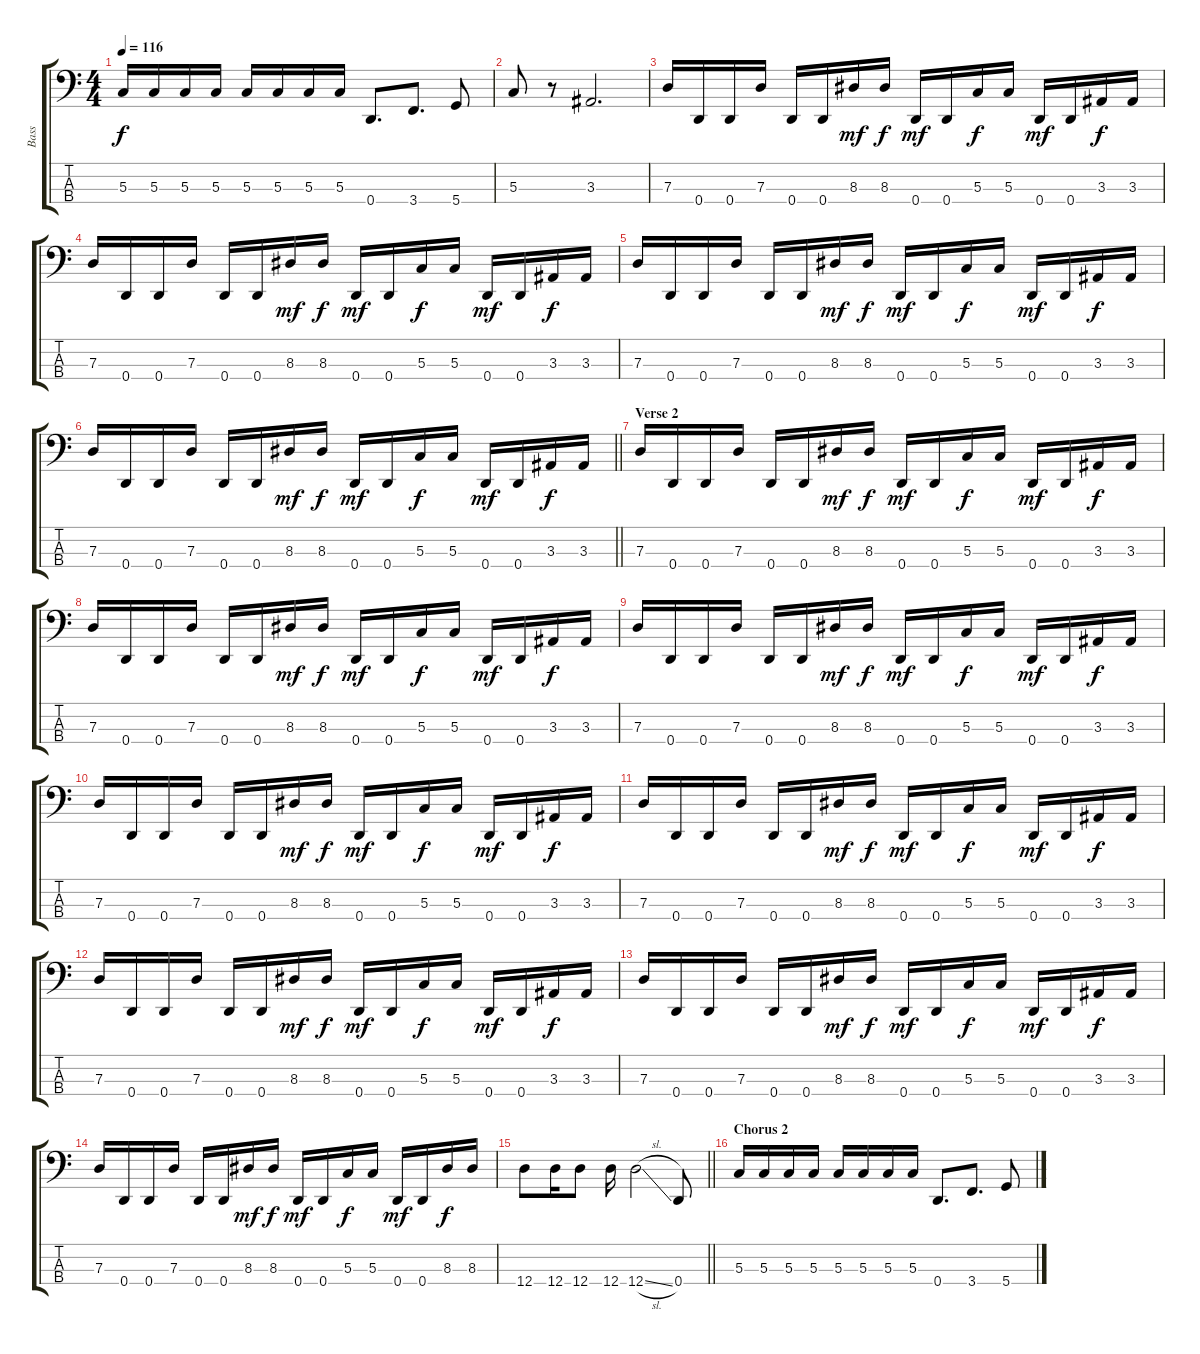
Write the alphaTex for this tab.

\track ("Bass" "Bass") {instrument electricbassfinger}
\staff {score tabs}
\tuning (F2 C2 G1 D1) {hide}
\ts (4 4)
\tempo 116
\clef f4
\ks c
5.3.16{dy f} 5.3.16 5.3.16 5.3.16 5.3.16 5.3.16 5.3.16 5.3.16 0.4.8{d} 3.4.8{d} 5.4.8 |
5.3.8 r.8 3.3.2{d} |
7.3.16 0.4.16 0.4.16 7.3.16 0.4.16 0.4.16 8.3.16{dy mf} 8.3.16{dy f} 0.4.16{dy mf} 0.4.16 5.3.16{dy f} 5.3.16 0.4.16{dy mf} 0.4.16 3.3.16{dy f} 3.3.16 |
7.3.16 0.4.16 0.4.16 7.3.16 0.4.16 0.4.16 8.3.16{dy mf} 8.3.16{dy f} 0.4.16{dy mf} 0.4.16 5.3.16{dy f} 5.3.16 0.4.16{dy mf} 0.4.16 3.3.16{dy f} 3.3.16 |
7.3.16 0.4.16 0.4.16 7.3.16 0.4.16 0.4.16 8.3.16{dy mf} 8.3.16{dy f} 0.4.16{dy mf} 0.4.16 5.3.16{dy f} 5.3.16 0.4.16{dy mf} 0.4.16 3.3.16{dy f} 3.3.16 |
\barLineRight lightlight
7.3.16 0.4.16 0.4.16 7.3.16 0.4.16 0.4.16 8.3.16{dy mf} 8.3.16{dy f} 0.4.16{dy mf} 0.4.16 5.3.16{dy f} 5.3.16 0.4.16{dy mf} 0.4.16 3.3.16{dy f} 3.3.16 |
\section ("" "Verse 2")
7.3.16 0.4.16 0.4.16 7.3.16 0.4.16 0.4.16 8.3.16{dy mf} 8.3.16{dy f} 0.4.16{dy mf} 0.4.16 5.3.16{dy f} 5.3.16 0.4.16{dy mf} 0.4.16 3.3.16{dy f} 3.3.16 |
7.3.16 0.4.16 0.4.16 7.3.16 0.4.16 0.4.16 8.3.16{dy mf} 8.3.16{dy f} 0.4.16{dy mf} 0.4.16 5.3.16{dy f} 5.3.16 0.4.16{dy mf} 0.4.16 3.3.16{dy f} 3.3.16 |
7.3.16 0.4.16 0.4.16 7.3.16 0.4.16 0.4.16 8.3.16{dy mf} 8.3.16{dy f} 0.4.16{dy mf} 0.4.16 5.3.16{dy f} 5.3.16 0.4.16{dy mf} 0.4.16 3.3.16{dy f} 3.3.16 |
7.3.16 0.4.16 0.4.16 7.3.16 0.4.16 0.4.16 8.3.16{dy mf} 8.3.16{dy f} 0.4.16{dy mf} 0.4.16 5.3.16{dy f} 5.3.16 0.4.16{dy mf} 0.4.16 3.3.16{dy f} 3.3.16 |
7.3.16 0.4.16 0.4.16 7.3.16 0.4.16 0.4.16 8.3.16{dy mf} 8.3.16{dy f} 0.4.16{dy mf} 0.4.16 5.3.16{dy f} 5.3.16 0.4.16{dy mf} 0.4.16 3.3.16{dy f} 3.3.16 |
7.3.16 0.4.16 0.4.16 7.3.16 0.4.16 0.4.16 8.3.16{dy mf} 8.3.16{dy f} 0.4.16{dy mf} 0.4.16 5.3.16{dy f} 5.3.16 0.4.16{dy mf} 0.4.16 3.3.16{dy f} 3.3.16 |
7.3.16 0.4.16 0.4.16 7.3.16 0.4.16 0.4.16 8.3.16{dy mf} 8.3.16{dy f} 0.4.16{dy mf} 0.4.16 5.3.16{dy f} 5.3.16 0.4.16{dy mf} 0.4.16 3.3.16{dy f} 3.3.16 |
7.3.16 0.4.16 0.4.16 7.3.16 0.4.16 0.4.16 8.3.16{dy mf} 8.3.16{dy f} 0.4.16{dy mf} 0.4.16 5.3.16{dy f} 5.3.16 0.4.16{dy mf} 0.4.16 8.3.16{dy f} 8.3.16 |
\barLineRight lightlight
12.4.8 12.4.16 12.4.8 12.4.16 12.4{sl}.2 0.4.8 |
\section ("" "Chorus 2")
5.3.16 5.3.16 5.3.16 5.3.16 5.3.16 5.3.16 5.3.16 5.3.16 0.4.8{d} 3.4.8{d} 5.4.8
